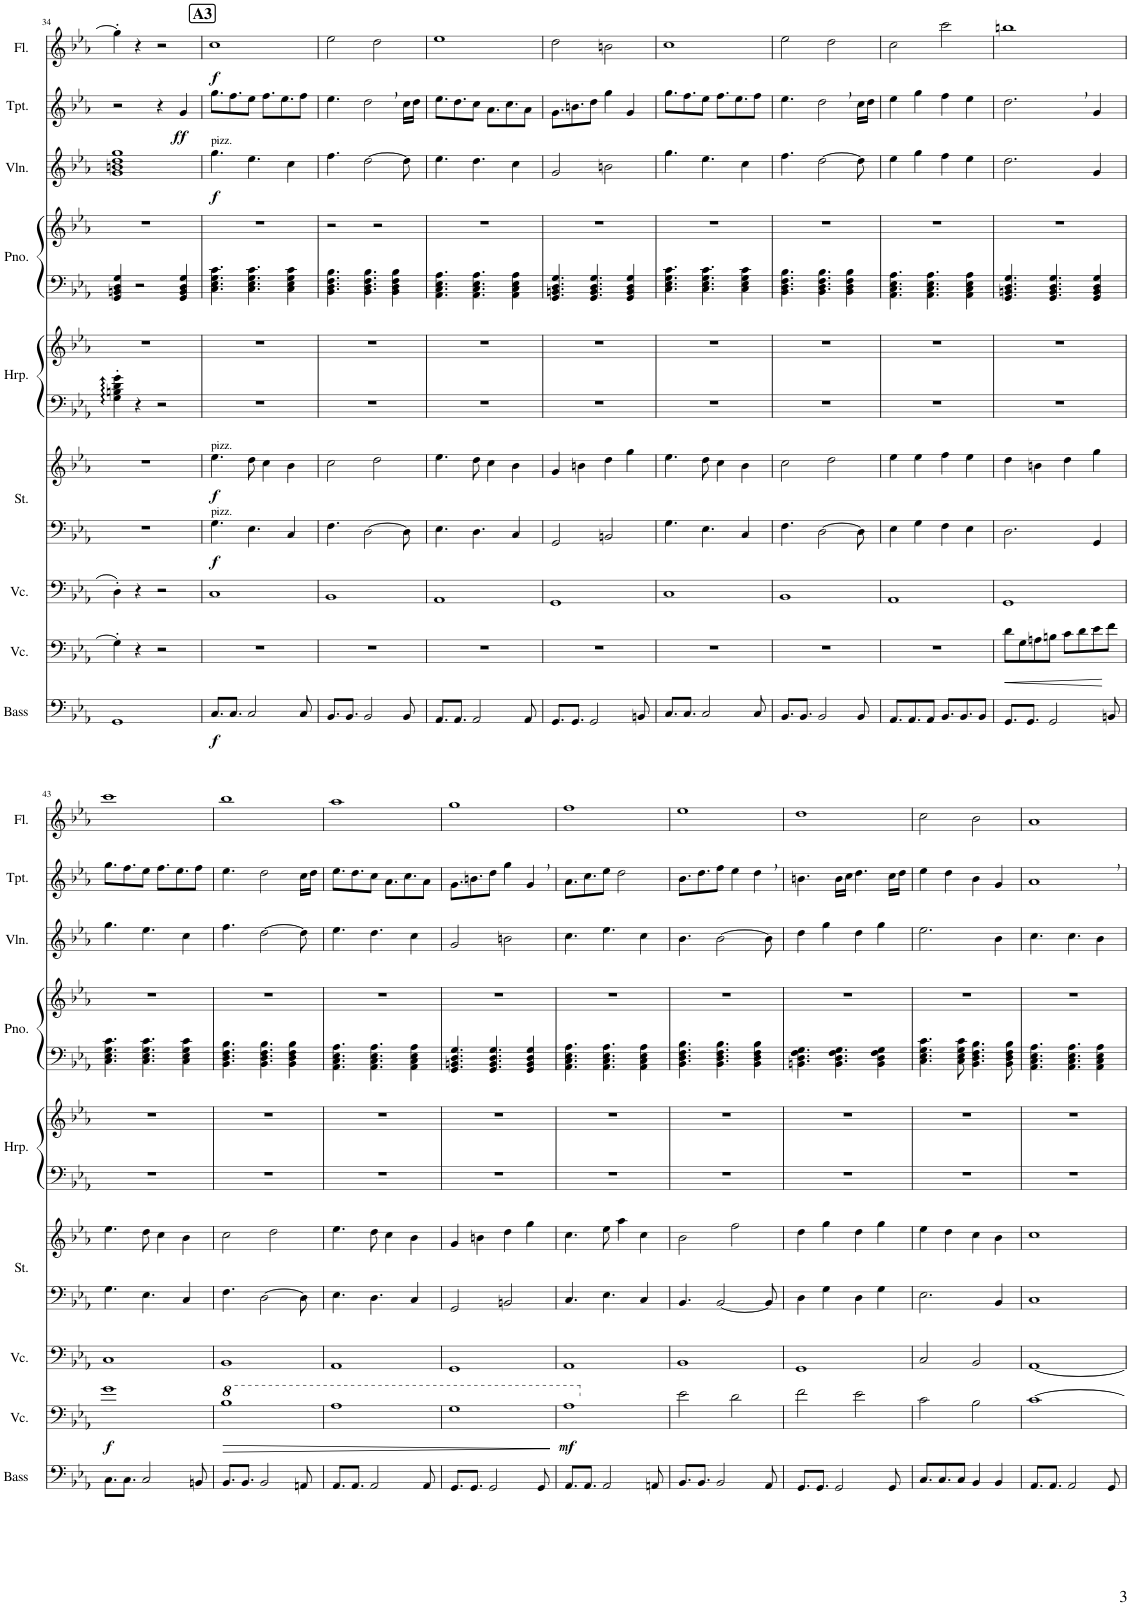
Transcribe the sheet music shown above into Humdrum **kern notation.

**kern	**dynam	**kern	**dynam	**kern	**kern	**kern	**dynam	**kern	**kern	**kern	**kern	**kern	**dynam	**kern	**dynam	**kern	**dynam
*part9	*part9	*part8	*part8	*part7	*part6	*part6	*part6	*part5	*part5	*part4	*part4	*part3	*part3	*part2	*part2	*part1	*part1
*staff12	*staff12	*staff11	*staff11	*staff10	*staff9	*staff8	*staff8/9	*staff7	*staff6	*staff5	*staff4	*staff3	*staff3	*staff2	*staff2	*staff1	*staff1
*I"Acoustic Bass	*	*I"Violoncello	*	*I"Violoncello	*I"Strings	*	*	*I"Harp	*	*I"Piano	*	*I"Violin	*	*I"Trumpet	*	*I"Flute	*
*I'Bass	*	*I'Vc.	*	*I'Vc.	*I'St.	*	*	*I'Hrp.	*	*I'Pno.	*	*I'Vln.	*	*I'Tpt.	*	*I'Fl.	*
!!LO:PB:g=z
*clefF4	*	*clefF4	*	*clefF4	*clefF4	*clefG2	*	*clefF4	*clefG2	*clefF4	*clefG2	*clefG2	*	*clefG2	*	*clefG2	*
*Trd7c12	*	*	*	*	*	*	*	*	*	*	*	*	*	*Trd1c2	*	*	*
*k[b-e-a-]	*	*k[b-e-a-]	*	*k[b-e-a-]	*k[b-e-a-]	*k[b-e-a-]	*	*k[b-e-a-]	*k[b-e-a-]	*k[b-e-a-]	*k[b-e-a-]	*k[b-e-a-]	*	*k[b-e-a-]	*	*k[b-e-a-]	*
*M4/4	*	*M4/4	*	*M4/4	*M4/4	*M4/4	*	*M4/4	*M4/4	*M4/4	*M4/4	*M4/4	*	*M4/4	*	*M4/4	*
=34	=34	=34	=34	=34	=34	=34	=34	=34	=34	=34	=34	=34	=34	=34	=34	=34	=34
1GG	.	4G'\]	.	4D'\	1r	1r	.	4G\' 4Bn\' 4d\' 4g\'	1r	4GG/ 4BBn/ 4D/ 4G/	1r	1g 1bn 1dd 1gg	.	2r	.	4gg'\]	.
.	.	4r	.	4r	.	.	.	4r	.	2r	.	.	.	.	.	4r	.
.	.	2r	.	2r	.	.	.	2r	.	.	.	.	.	4r	.	2r	.
!	!	!	!	!	!	!	!	!	!	!	!	!	!	!	!LO:DY:b	!	!
.	.	.	.	.	.	.	.	.	.	4GG/ 4BB/ 4D/ 4G/	.	.	.	4g/	ff	.	.
!!LO:REH:place=s1:a:B:cj:fs=14:t=A3
=35	=35	=35	=35	=35	=35	=35	=35	=35	=35	=35	=35	=35	=35	=35	=35	=35	=35
!	!	!	!	!	!	!	!	!	!	!	!	!LO:TX:a:t=pizz.	!	!	!	!	!
!	!	!	!	!	!	!LO:TX:a:t=pizz.	!	!	!	!	!	!	!	!	!	!	!
!	!	!	!	!	!LO:TX:a:t=pizz.	!	!	!	!	!	!	!	!	!	!	!	!
!	!LO:DY:b	!	!	!	!	!	!LO:DY:b=2	!	!	!	!	!	!	!	!	!	!
!	!	!	!	!	!	!	!LO:DY:n=1:b	!	!	!	!	!	!LO:DY:b	!	!	!	!LO:DY:b
8.C/L	f	1r	.	1C	4.G\	4.ee-\	f f	1r	1r	4.C\ 4.E-\ 4.G\ 4.c\	1r	4.gg\	f	8.gg\L	.	1cc	f
8.C/J	.	.	.	.	.	.	.	.	.	.	.	.	.	8.ff\	.	.	.
2C/	.	.	.	.	4.E-\	8dd\	.	.	.	4.C\ 4.E-\ 4.G\ 4.c\	.	4.ee-\	.	8ee-\J	.	.	.
.	.	.	.	.	.	4cc\	.	.	.	.	.	.	.	8.ff\L	.	.	.
.	.	.	.	.	.	.	.	.	.	.	.	.	.	8.ee-\	.	.	.
.	.	.	.	.	4C/	4b-\	.	.	.	4C\ 4E-\ 4G\ 4c\	.	4cc\	.	.	.	.	.
8C/	.	.	.	.	.	.	.	.	.	.	.	.	.	8ff\J	.	.	.
=36	=36	=36	=36	=36	=36	=36	=36	=36	=36	=36	=36	=36	=36	=36	=36	=36	=36
8.BB-/L	.	1r	.	1BB-	4.F\	2cc\	.	1r	1r	4.BB-\ 4.D\ 4.F\ 4.B-\	2r	4.ff\	.	4.ee-\	.	2ee-\	.
8.BB-/J	.	.	.	.	.	.	.	.	.	.	.	.	.	.	.	.	.
2BB-/	.	.	.	.	[2D\	.	.	.	.	4.BB-\ 4.D\ 4.F\ 4.B-\	.	[2dd\	.	2dd,\	.	.	.
.	.	.	.	.	.	2dd\	.	.	.	.	2r	.	.	.	.	2dd\	.
.	.	.	.	.	.	.	.	.	.	4BB-\ 4D\ 4F\ 4B-\	.	.	.	.	.	.	.
8BB-/	.	.	.	.	8D\]	.	.	.	.	.	.	8dd\]	.	16cc\LL	.	.	.
.	.	.	.	.	.	.	.	.	.	.	.	.	.	16dd\JJ	.	.	.
=37	=37	=37	=37	=37	=37	=37	=37	=37	=37	=37	=37	=37	=37	=37	=37	=37	=37
8.AA-/L	.	1r	.	1AA-	4.E-\	4.ee-\	.	1r	1r	4.AA-\ 4.C\ 4.E-\ 4.A-\	1r	4.ee-\	.	8.ee-\L	.	1ee-	.
8.AA-/J	.	.	.	.	.	.	.	.	.	.	.	.	.	8.dd\	.	.	.
2AA-/	.	.	.	.	4.D\	8dd\	.	.	.	4.AA-\ 4.C\ 4.E-\ 4.A-\	.	4.dd\	.	8cc\J	.	.	.
.	.	.	.	.	.	4cc\	.	.	.	.	.	.	.	8.a-\L	.	.	.
.	.	.	.	.	.	.	.	.	.	.	.	.	.	8.cc\	.	.	.
.	.	.	.	.	4C/	4b-\	.	.	.	4AA-\ 4C\ 4E-\ 4A-\	.	4cc\	.	.	.	.	.
8AA-/	.	.	.	.	.	.	.	.	.	.	.	.	.	8a-\J	.	.	.
=38	=38	=38	=38	=38	=38	=38	=38	=38	=38	=38	=38	=38	=38	=38	=38	=38	=38
8.GG/L	.	1r	.	1GG	2GG/	4g/	.	1r	1r	4.GG/ 4.BBn/ 4.D/ 4.G/	1r	2g/	.	8.g\L	.	2dd\	.
8.GG/J	.	.	.	.	.	.	.	.	.	.	.	.	.	8.bn\	.	.	.
.	.	.	.	.	.	4bn\	.	.	.	.	.	.	.	.	.	.	.
2GG/	.	.	.	.	.	.	.	.	.	4.GG/ 4.BB/ 4.D/ 4.G/	.	.	.	8dd\J	.	.	.
.	.	.	.	.	2BBn/	4dd\	.	.	.	.	.	2bn\	.	4gg\	.	2bn\	.
.	.	.	.	.	.	4gg\	.	.	.	4GG/ 4BB/ 4D/ 4G/	.	.	.	4g/	.	.	.
8BBn/	.	.	.	.	.	.	.	.	.	.	.	.	.	.	.	.	.
=39	=39	=39	=39	=39	=39	=39	=39	=39	=39	=39	=39	=39	=39	=39	=39	=39	=39
8.C/L	.	1r	.	1C	4.G\	4.ee-\	.	1r	1r	4.C\ 4.E-\ 4.G\ 4.c\	1r	4.gg\	.	8.gg\L	.	1cc	.
8.C/J	.	.	.	.	.	.	.	.	.	.	.	.	.	8.ff\	.	.	.
2C/	.	.	.	.	4.E-\	8dd\	.	.	.	4.C\ 4.E-\ 4.G\ 4.c\	.	4.ee-\	.	8ee-\J	.	.	.
.	.	.	.	.	.	4cc\	.	.	.	.	.	.	.	8.ff\L	.	.	.
.	.	.	.	.	.	.	.	.	.	.	.	.	.	8.ee-\	.	.	.
.	.	.	.	.	4C/	4b-\	.	.	.	4C\ 4E-\ 4G\ 4c\	.	4cc\	.	.	.	.	.
8C/	.	.	.	.	.	.	.	.	.	.	.	.	.	8ff\J	.	.	.
=40	=40	=40	=40	=40	=40	=40	=40	=40	=40	=40	=40	=40	=40	=40	=40	=40	=40
8.BB-/L	.	1r	.	1BB-	4.F\	2cc\	.	1r	1r	4.BB-\ 4.D\ 4.F\ 4.B-\	1r	4.ff\	.	4.ee-\	.	2ee-\	.
8.BB-/J	.	.	.	.	.	.	.	.	.	.	.	.	.	.	.	.	.
2BB-/	.	.	.	.	[2D\	.	.	.	.	4.BB-\ 4.D\ 4.F\ 4.B-\	.	[2dd\	.	2dd,\	.	.	.
.	.	.	.	.	.	2dd\	.	.	.	.	.	.	.	.	.	2dd\	.
.	.	.	.	.	.	.	.	.	.	4BB-\ 4D\ 4F\ 4B-\	.	.	.	.	.	.	.
8BB-/	.	.	.	.	8D\]	.	.	.	.	.	.	8dd\]	.	16cc\LL	.	.	.
.	.	.	.	.	.	.	.	.	.	.	.	.	.	16dd\JJ	.	.	.
=41	=41	=41	=41	=41	=41	=41	=41	=41	=41	=41	=41	=41	=41	=41	=41	=41	=41
8.AA-/L	.	1r	.	1AA-	4E-\	4ee-\	.	1r	1r	4.AA-\ 4.C\ 4.E-\ 4.A-\	1r	4ee-\	.	4ee-\	.	2cc\	.
8.AA-/	.	.	.	.	.	.	.	.	.	.	.	.	.	.	.	.	.
.	.	.	.	.	4G\	4ee-\	.	.	.	.	.	4gg\	.	4gg\	.	.	.
8AA-/J	.	.	.	.	.	.	.	.	.	4.AA-\ 4.C\ 4.E-\ 4.A-\	.	.	.	.	.	.	.
8.BB-/L	.	.	.	.	4F\	4ff\	.	.	.	.	.	4ff\	.	4ff\	.	2ccc\	.
8.BB-/	.	.	.	.	.	.	.	.	.	.	.	.	.	.	.	.	.
.	.	.	.	.	4E-\	4ee-\	.	.	.	4AA-\ 4C\ 4E-\ 4A-\	.	4ee-\	.	4ee-\	.	.	.
8BB-/J	.	.	.	.	.	.	.	.	.	.	.	.	.	.	.	.	.
=42	=42	=42	=42	=42	=42	=42	=42	=42	=42	=42	=42	=42	=42	=42	=42	=42	=42
!	!	!	!LO:HP:b	!	!	!	!	!	!	!	!	!	!	!	!	!	!
8.GG/L	.	8d\L	<	1GG	2.D\	4dd\	.	1r	1r	4.GG/ 4.BBn/ 4.D/ 4.G/	1r	2.dd\	.	2.dd,\	.	1bbn	.
.	.	8G\	.	.	.	.	.	.	.	.	.	.	.	.	.	.	.
8.GG/J	.	.	.	.	.	.	.	.	.	.	.	.	.	.	.	.	.
.	.	8An\	.	.	.	4bn\	.	.	.	.	.	.	.	.	.	.	.
2GG/	.	8Bn\J	.	.	.	.	.	.	.	4.GG/ 4.BB/ 4.D/ 4.G/	.	.	.	.	.	.	.
.	.	8c\L	.	.	.	4dd\	.	.	.	.	.	.	.	.	.	.	.
.	.	8d\	.	.	.	.	.	.	.	.	.	.	.	.	.	.	.
.	.	8e-\	.	.	4GG/	4gg\	.	.	.	4GG/ 4BB/ 4D/ 4G/	.	4g/	.	4g/	.	.	.
8BBn/	.	8f\J	[	.	.	.	.	.	.	.	.	.	.	.	.	.	.
!!LO:LB:g=z
=43	=43	=43	=43	=43	=43	=43	=43	=43	=43	=43	=43	=43	=43	=43	=43	=43	=43
!	!	!	!LO:DY:b	!	!	!	!	!	!	!	!	!	!	!	!	!	!
8.C\L	.	1g	f	1C	4.G\	4.ee-\	.	1r	1r	4.C\ 4.E-\ 4.G\ 4.c\	1r	4.gg\	.	8.gg\L	.	1ccc	.
8.C\J	.	.	.	.	.	.	.	.	.	.	.	.	.	8.ff\	.	.	.
2C/	.	.	.	.	4.E-\	8dd\	.	.	.	4.C\ 4.E-\ 4.G\ 4.c\	.	4.ee-\	.	8ee-\J	.	.	.
.	.	.	.	.	.	4cc\	.	.	.	.	.	.	.	8.ff\L	.	.	.
.	.	.	.	.	.	.	.	.	.	.	.	.	.	8.ee-\	.	.	.
.	.	.	.	.	4C/	4b-\	.	.	.	4C\ 4E-\ 4G\ 4c\	.	4cc\	.	.	.	.	.
8BBn/	.	.	.	.	.	.	.	.	.	.	.	.	.	8ff\J	.	.	.
=44	=44	=44	=44	=44	=44	=44	=44	=44	=44	=44	=44	=44	=44	=44	=44	=44	=44
!	!	!	!LO:HP:b	!	!	!	!	!	!	!	!	!	!	!	!	!	!
8.BB-/L	.	1b-	>	1BB-	4.F\	2cc\	.	1r	1r	4.BB-\ 4.D\ 4.F\ 4.B-\	1r	4.ff\	.	4.ee-\	.	1bb-	.
8.BB-/J	.	.	.	.	.	.	.	.	.	.	.	.	.	.	.	.	.
2BB-/	.	.	.	.	[2D\	.	.	.	.	4.BB-\ 4.D\ 4.F\ 4.B-\	.	[2dd\	.	2dd\	.	.	.
.	.	.	.	.	.	2dd\	.	.	.	.	.	.	.	.	.	.	.
.	.	.	.	.	.	.	.	.	.	4BB-\ 4D\ 4F\ 4B-\	.	.	.	.	.	.	.
8AAn/	.	.	.	.	8D\]	.	.	.	.	.	.	8dd\]	.	16cc\LL	.	.	.
.	.	.	.	.	.	.	.	.	.	.	.	.	.	16dd\JJ	.	.	.
=45	=45	=45	=45	=45	=45	=45	=45	=45	=45	=45	=45	=45	=45	=45	=45	=45	=45
*	*	*8va	*	*	*	*	*	*	*	*	*	*	*	*	*	*	*
8.AA-/L	.	1a-	.	1AA-	4.E-\	4.ee-\	.	1r	1r	4.AA-\ 4.C\ 4.E-\ 4.A-\	1r	4.ee-\	.	8.ee-\L	.	1aa-	.
8.AA-/J	.	.	.	.	.	.	.	.	.	.	.	.	.	8.dd\	.	.	.
2AA-/	.	.	.	.	4.D\	8dd\	.	.	.	4.AA-\ 4.C\ 4.E-\ 4.A-\	.	4.dd\	.	8cc\J	.	.	.
.	.	.	.	.	.	4cc\	.	.	.	.	.	.	.	8.a-\L	.	.	.
.	.	.	.	.	.	.	.	.	.	.	.	.	.	8.cc\	.	.	.
.	.	.	.	.	4C/	4b-\	.	.	.	4AA-\ 4C\ 4E-\ 4A-\	.	4cc\	.	.	.	.	.
8AA-/	.	.	.	.	.	.	.	.	.	.	.	.	.	8a-\J	.	.	.
=46	=46	=46	=46	=46	=46	=46	=46	=46	=46	=46	=46	=46	=46	=46	=46	=46	=46
8.GG/L	.	1g	.	1GG	2GG/	4g/	.	1r	1r	4.GG/ 4.BBn/ 4.D/ 4.G/	1r	2g/	.	8.g\L	.	1gg	.
8.GG/J	.	.	.	.	.	.	.	.	.	.	.	.	.	8.bn\	.	.	.
.	.	.	.	.	.	4bn\	.	.	.	.	.	.	.	.	.	.	.
2GG/	.	.	.	.	.	.	.	.	.	4.GG/ 4.BB/ 4.D/ 4.G/	.	.	.	8dd\J	.	.	.
.	.	.	.	.	2BBn/	4dd\	.	.	.	.	.	2bn\	.	4gg\	.	.	.
.	.	.	.	.	.	4gg\	.	.	.	4GG/ 4BB/ 4D/ 4G/	.	.	.	4g,/	.	.	.
8GG/	.	.	.	.	.	.	.	.	.	.	.	.	.	.	.	.	.
.	.	.	]	.	.	.	.	.	.	.	.	.	.	.	.	.	.
=47	=47	=47	=47	=47	=47	=47	=47	=47	=47	=47	=47	=47	=47	=47	=47	=47	=47
!	!	!	!LO:DY:b	!	!	!	!	!	!	!	!	!	!	!	!	!	!
8.AA-/L	.	1a-	mf	1AA-	4.C/	4.cc\	.	1r	1r	4.AA-\ 4.C\ 4.E-\ 4.A-\	1r	4.cc\	.	8.a-\L	.	1ff	.
8.AA-/J	.	.	.	.	.	.	.	.	.	.	.	.	.	8.cc\	.	.	.
2AA-/	.	.	.	.	4.E-\	8ee-\	.	.	.	4.AA-\ 4.C\ 4.E-\ 4.A-\	.	4.ee-\	.	8ee-\J	.	.	.
.	.	.	.	.	.	4aa-\	.	.	.	.	.	.	.	2dd\	.	.	.
.	.	.	.	.	4C/	4cc\	.	.	.	4AA-\ 4C\ 4E-\ 4A-\	.	4cc\	.	.	.	.	.
8AAn/	.	.	.	.	.	.	.	.	.	.	.	.	.	.	.	.	.
=48	=48	=48	=48	=48	=48	=48	=48	=48	=48	=48	=48	=48	=48	=48	=48	=48	=48
*	*	*X8va	*	*	*	*	*	*	*	*	*	*	*	*	*	*	*
8.BB-/L	.	2e-\	.	1BB-	4.BB-/	2b-\	.	1r	1r	4.BB-\ 4.D\ 4.F\ 4.B-\	1r	4.b-\	.	8.b-\L	.	1ee-	.
8.BB-/J	.	.	.	.	.	.	.	.	.	.	.	.	.	8.dd\	.	.	.
2BB-/	.	.	.	.	[2BB-/	.	.	.	.	4.BB-\ 4.D\ 4.F\ 4.B-\	.	[2b-\	.	8ff\J	.	.	.
.	.	2d\	.	.	.	2ff\	.	.	.	.	.	.	.	4ee-\	.	.	.
.	.	.	.	.	.	.	.	.	.	4BB-\ 4D\ 4F\ 4B-\	.	.	.	4dd,\	.	.	.
8AA-/	.	.	.	.	8BB-/]	.	.	.	.	.	.	8b-\]	.	.	.	.	.
=49	=49	=49	=49	=49	=49	=49	=49	=49	=49	=49	=49	=49	=49	=49	=49	=49	=49
8.GG/L	.	2f\	.	1GG	4D\	4dd\	.	1r	1r	4.BBn\ 4.D\ 4.F\ 4.G\	1r	4dd\	.	4.bn\	.	1dd	.
8.GG/J	.	.	.	.	.	.	.	.	.	.	.	.	.	.	.	.	.
.	.	.	.	.	4G\	4gg\	.	.	.	.	.	4gg\	.	.	.	.	.
2GG/	.	.	.	.	.	.	.	.	.	4.BB\ 4.D\ 4.F\ 4.G\	.	.	.	16b\LL	.	.	.
.	.	.	.	.	.	.	.	.	.	.	.	.	.	16cc\JJ	.	.	.
.	.	2e-\	.	.	4D\	4dd\	.	.	.	.	.	4dd\	.	4.dd\	.	.	.
.	.	.	.	.	4G\	4gg\	.	.	.	4BB\ 4D\ 4F\ 4G\	.	4gg\	.	.	.	.	.
8GG/	.	.	.	.	.	.	.	.	.	.	.	.	.	16cc\LL	.	.	.
.	.	.	.	.	.	.	.	.	.	.	.	.	.	16dd\JJ	.	.	.
=50	=50	=50	=50	=50	=50	=50	=50	=50	=50	=50	=50	=50	=50	=50	=50	=50	=50
8.C/L	.	2c\	.	2C/	2.E-\	4ee-\	.	1r	1r	4.C\ 4.E-\ 4.G\ 4.c\	1r	2.ee-\	.	4ee-\	.	2cc\	.
8.C/	.	.	.	.	.	.	.	.	.	.	.	.	.	.	.	.	.
.	.	.	.	.	.	4dd\	.	.	.	.	.	.	.	4dd\	.	.	.
8C/J	.	.	.	.	.	.	.	.	.	8C\ 8E-\ 8G\ 8c\	.	.	.	.	.	.	.
4BB-/	.	2B-\	.	2BB-/	.	4cc\	.	.	.	4.BB-\ 4.D\ 4.F\ 4.B-\	.	.	.	4b-\	.	2b-\	.
4BB-/	.	.	.	.	4BB-/	4b-\	.	.	.	.	.	4b-\	.	4g/	.	.	.
.	.	.	.	.	.	.	.	.	.	8BB-\ 8D\ 8F\ 8B-\	.	.	.	.	.	.	.
=51	=51	=51	=51	=51	=51	=51	=51	=51	=51	=51	=51	=51	=51	=51	=51	=51	=51
8.AA-/L	.	[1c	.	[1AA-	1C	1cc	.	1r	1r	4.AA-\ 4.C\ 4.E-\ 4.A-\	1r	4.cc\	.	1a-,	.	1a-	.
8.AA-/J	.	.	.	.	.	.	.	.	.	.	.	.	.	.	.	.	.
2AA-/	.	.	.	.	.	.	.	.	.	4.AA-\ 4.C\ 4.E-\ 4.A-\	.	4.cc\	.	.	.	.	.
.	.	.	.	.	.	.	.	.	.	4AA-\ 4C\ 4E-\ 4A-\	.	4b-\	.	.	.	.	.
8GG/	.	.	.	.	.	.	.	.	.	.	.	.	.	.	.	.	.
=	=	=	=	=	=	=	=	=	=	=	=	=	=	=	=	=	=
*-	*-	*-	*-	*-	*-	*-	*-	*-	*-	*-	*-	*-	*-	*-	*-	*-	*-
